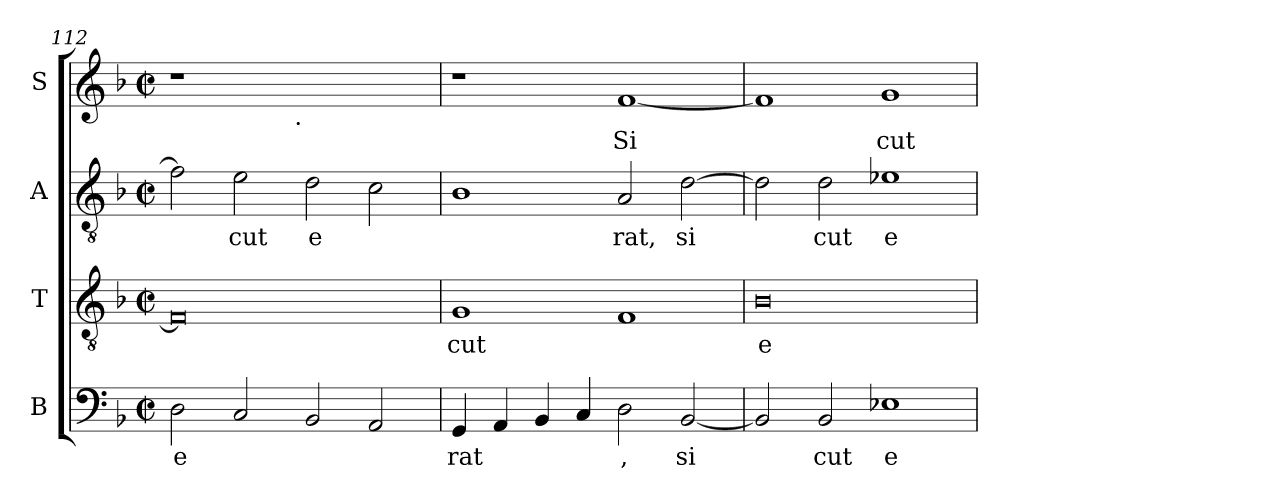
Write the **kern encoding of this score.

**kern	**text	**kern	**text	**kern	**text	**kern	**text
*part4	*part4	*part3	*part3	*part2	*part2	*part1	*part1
*staff4	*staff4	*staff3	*staff3	*staff2	*staff2	*staff1	*staff1
*I"B	*	*I"T	*	*I"A	*	*I"S	*
*I'B	*	*I'T	*	*I'A	*	*I'S	*
*clefF4	*	*clefGv2	*	*clefGv2	*	*clefG2	*
*k[b-]	*	*k[b-]	*	*k[b-]	*	*k[b-]	*
*F:	*	*F:	*	*F:	*	*F:	*
*M2/2	*	*M2/2	*	*M2/2	*	*M2/2	*
*met(c|)	*	*met(c|)	*	*met(c|)	*	*met(c|)	*
=112	=112	=112	=112	=112	=112	=112	=112
!	!LO:LY:b:cj	!	!LO:LY:b:cj	!	!LO:LY:b:cj	!	!
*	*	*	*	*	*	*^	*
2D\	e	0F]	.	2f\]	--	1r	2ryy	.
!	!LO:LY:b:cj	!	!	!	!LO:LY:b:cj	!	!	!
2C/	.	.	.	2e\	-cut	.	4...ryy	.
!	!	!	!	!	!	!	!LO:TX:b:t=.	!
.	.	.	.	.	.	.	1ryy	.
!	!LO:LY:b:cj	!	!	!	!LO:LY:b:cj	!	!	!
2BB-/	.	.	.	2d\	e-	1ryy	.	.
!	!LO:LY:b:cj	!	!	!	!LO:LY:b:cj	!	!	!
2AA/	.	.	.	2c\	--	.	.	.
.	.	.	.	.	.	.	32ryy	.
=113	=113	=113	=113	=113	=113	=113	=113	=113
!	!LO:LY:b:cj	!	!LO:LY:b:cj	!	!LO:LY:b:cj	!	!	!
*	*	*	*	*	*	*v	*v	*
4GG/	rat	1G	cut	1B-	--	1r	.
!	!LO:LY:b:cj	!	!	!	!	!	!
4AA/	.	.	.	.	.	.	.
!	!LO:LY:b:cj	!	!	!	!	!	!
4BB-/	.	.	.	.	.	.	.
!	!LO:LY:b:cj	!	!	!	!	!	!
4C/	.	.	.	.	.	.	.
!	!LO:LY:b:cj	!	!LO:LY:b:cj	!	!LO:LY:b:cj	!	!LO:LY:b:cj
2D\	,	1F	.	2A/	-rat,	[<1f	Si
!	!LO:LY:b:cj	!	!	!	!LO:LY:b:cj	!	!
[<2BB-/	si	.	.	[>2d\	si-	.	.
=114	=114	=114	=114	=114	=114	=114	=114
!	!LO:LY:b:cj	!	!LO:LY:b:cj	!	!LO:LY:b:cj	!	!LO:LY:b:cj
2BB-/]	.	0B-	e	2d\]	--	1f]	.
!	!LO:LY:b:cj	!	!	!	!LO:LY:b:cj	!	!
2BB-/	cut	.	.	2d\	-cut	.	.
!	!LO:LY:b:cj	!	!	!	!LO:LY:b:cj	!	!LO:LY:b:cj
1E-X	e	.	.	1e-X	e-	1g	cut
=	=	=	=	=	=	=	=
*-	*-	*-	*-	*-	*-	*-	*-
